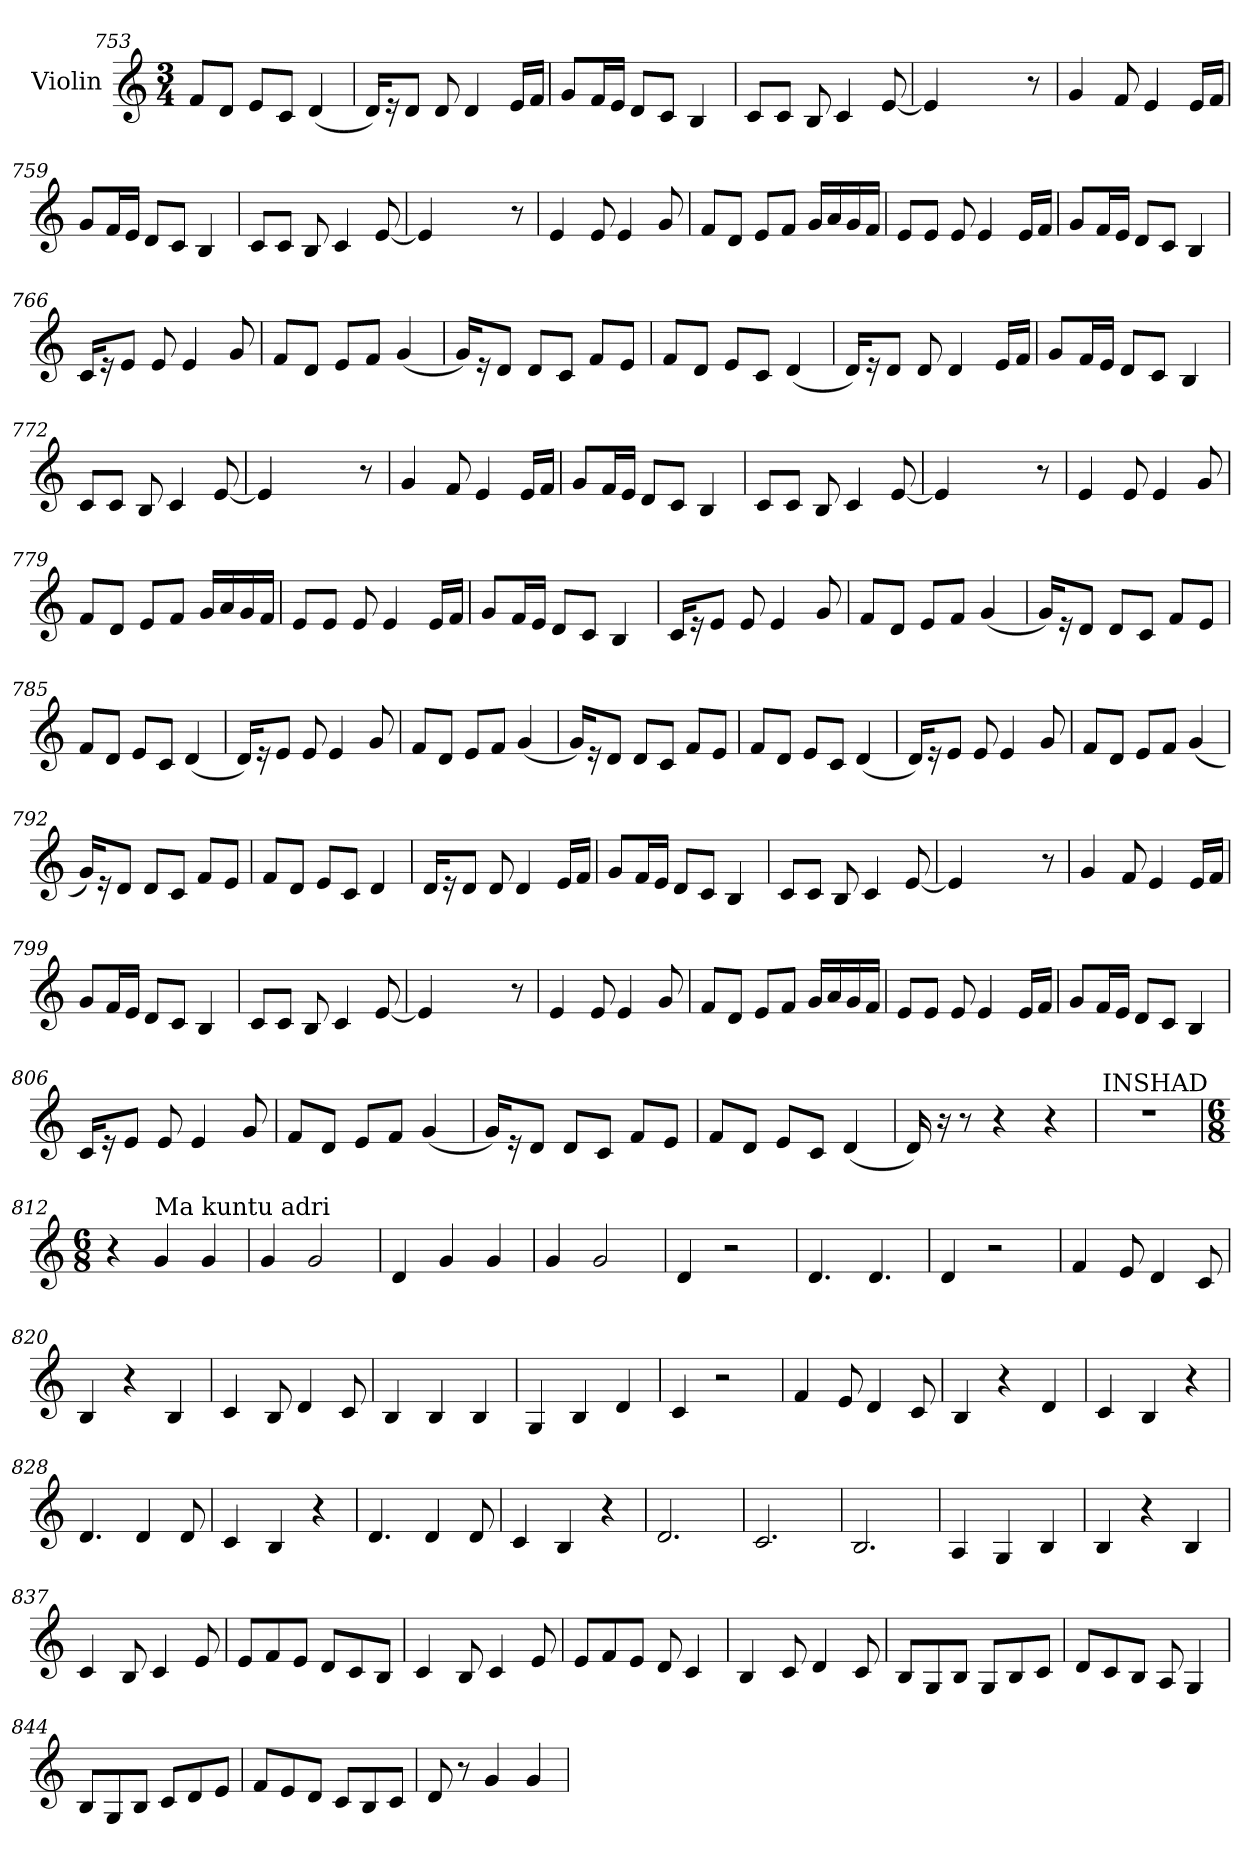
**kern
*part1
*staff1
*I"Violin
*clefG2
*k[]
*C:
*M3/4
=753
8f/L
8d/J
8e/L
8c/J
(4d/
!!LO:PB:g=z
=754
16d/KL)
16r
8d/J
8d/
4d/
16e/LL
16f/JJ
=755
8g/L
16f/L
16e/JJ
8d/L
8c/J
4B/
=756
8c/L
8c/J
8B/
4c/
[8e/
!!LO:PB:g=z
=757
4e/]
4.ryy
8r
=758
4g/
8f/
4e/
16e/LL
16f/JJ
=759
8g/L
16f/L
16e/JJ
8d/L
8c/J
4B/
!!LO:PB:g=z
=760
8c/L
8c/J
8B/
4c/
[8e/
=761
4e/]
4.ryy
8r
=762
4e/
8e/
4e/
8g/
=763
8f/L
8d/J
8e/L
8f/J
16g/LL
16a/
16g/
16f/JJ
!!LO:PB:g=z
=764
8e/L
8e/J
8e/
4e/
16e/LL
16f/JJ
=765
8g/L
16f/L
16e/JJ
8d/L
8c/J
4B/
!!LO:PB:g=z
=766
16c/KL
16r
8e/J
8e/
4e/
8g/
=767
8f/L
8d/J
8e/L
8f/J
(4g/
=768
16g/KL)
16r
8d/J
8d/L
8c/J
8f/L
8e/J
!!LO:PB:g=z
=769
8f/L
8d/J
8e/L
8c/J
(4d/
=770
16d/KL)
16r
8d/J
8d/
4d/
16e/LL
16f/JJ
=771
8g/L
16f/L
16e/JJ
8d/L
8c/J
4B/
!!LO:PB:g=z
=772
8c/L
8c/J
8B/
4c/
[8e/
=773
4e/]
4.ryy
8r
=774
4g/
8f/
4e/
16e/LL
16f/JJ
!!LO:PB:g=z
=775
8g/L
16f/L
16e/JJ
8d/L
8c/J
4B/
=776
8c/L
8c/J
8B/
4c/
[8e/
=777
4e/]
4.ryy
8r
=778
4e/
8e/
4e/
8g/
=779
8f/L
8d/J
8e/L
8f/J
16g/LL
16a/
16g/
16f/JJ
=780
8e/L
8e/J
8e/
4e/
16e/LL
16f/JJ
!!LO:PB:g=z
=781
8g/L
16f/L
16e/JJ
8d/L
8c/J
4B/
=782
16c/KL
16r
8e/J
8e/
4e/
8g/
=783
8f/L
8d/J
8e/L
8f/J
(4g/
!!LO:PB:g=z
=784
16g/KL)
16r
8d/J
8d/L
8c/J
8f/L
8e/J
=785
8f/L
8d/J
8e/L
8c/J
(4d/
=786
16d/KL)
16r
8e/J
8e/
4e/
8g/
!!LO:PB:g=z
=787
8f/L
8d/J
8e/L
8f/J
(4g/
=788
16g/KL)
16r
8d/J
8d/L
8c/J
8f/L
8e/J
=789
8f/L
8d/J
8e/L
8c/J
(4d/
!!LO:PB:g=z
=790
16d/KL)
16r
8e/J
8e/
4e/
8g/
=791
8f/L
8d/J
8e/L
8f/J
(4g/
=792
16g/KL)
16r
8d/J
8d/L
8c/J
8f/L
8e/J
!!LO:PB:g=z
=793
8f/L
8d/J
8e/L
8c/J
4d/
=794
16d/KL
16r
8d/J
8d/
4d/
16e/LL
16f/JJ
=795
8g/L
16f/L
16e/JJ
8d/L
8c/J
4B/
!!LO:PB:g=z
=796
8c/L
8c/J
8B/
4c/
[8e/
=797
4e/]
4.ryy
8r
=798
4g/
8f/
4e/
16e/LL
16f/JJ
!!LO:PB:g=z
=799
8g/L
16f/L
16e/JJ
8d/L
8c/J
4B/
=800
8c/L
8c/J
8B/
4c/
[8e/
=801
4e/]
4.ryy
8r
!!LO:PB:g=z
=802
4e/
8e/
4e/
8g/
=803
8f/L
8d/J
8e/L
8f/J
16g/LL
16a/
16g/
16f/JJ
=804
8e/L
8e/J
8e/
4e/
16e/LL
16f/JJ
!!LO:PB:g=z
=805
8g/L
16f/L
16e/JJ
8d/L
8c/J
4B/
=806
16c/KL
16r
8e/J
8e/
4e/
8g/
=807
8f/L
8d/J
8e/L
8f/J
(4g/
!!LO:PB:g=z
=808
16g/KL)
16r
8d/J
8d/L
8c/J
8f/L
8e/J
=809
8f/L
8d/J
8e/L
8c/J
(4d/
=810
16d/)
16r
8r
4r
4r
!!LO:PB:g=z
=811
!LO:TX:a:t=INSHAD
2.r
=812
*M6/8
*MM120
4r
!LO:TX:a:t=Ma kuntu adri
4g/
4g/
=813
4g/
2g/
=814
4d/
4g/
4g/
!!LO:PB:g=z
=815
4g/
2g/
=816
4d/
2r
=817
4.d/
4.d/
=818
4d/
2r
!!LO:PB:g=z
=819
4f/
8e/
4d/
8c/
=820
4B/
4r
4B/
=821
4c/
8B/
4d/
8c/
!!LO:PB:g=z
=822
4B/
4B/
4B/
=823
4G/
4B/
4d/
=824
4c/
2r
=825
4f/
8e/
4d/
8c/
!!LO:PB:g=z
=826
4B/
4r
4d/
=827
4c/
4B/
4r
=828
4.d/
4d/
8d/
=829
4c/
4B/
4r
=830
4.d/
4d/
8d/
=831
4c/
4B/
4r
!!LO:PB:g=z
=832
2.d/
=833
2.c/
=834
2.B/
=835
4A/
4G/
4B/
=836
4B/
4r
4B/
!!LO:PB:g=z
=837
4c/
8B/
4c/
8e/
=838
8e/L
8f/
8e/J
8d/L
8c/
8B/J
!!LO:PB:g=z
=839
4c/
8B/
4c/
8e/
=840
8e/L
8f/
8e/J
8d/
4c/
=841
4B/
8c/
4d/
8c/
!!LO:PB:g=z
=842
8B/L
8G/
8B/J
8G/L
8B/
8c/J
=843
8d/L
8c/
8B/J
8A/
4G/
!!LO:PB:g=z
=844
8B/L
8G/
8B/J
8c/L
8d/
8e/J
=845
8f/L
8e/
8d/J
8c/L
8B/
8c/J
=846
8d/
8r
4g/
4g/
=
*-
